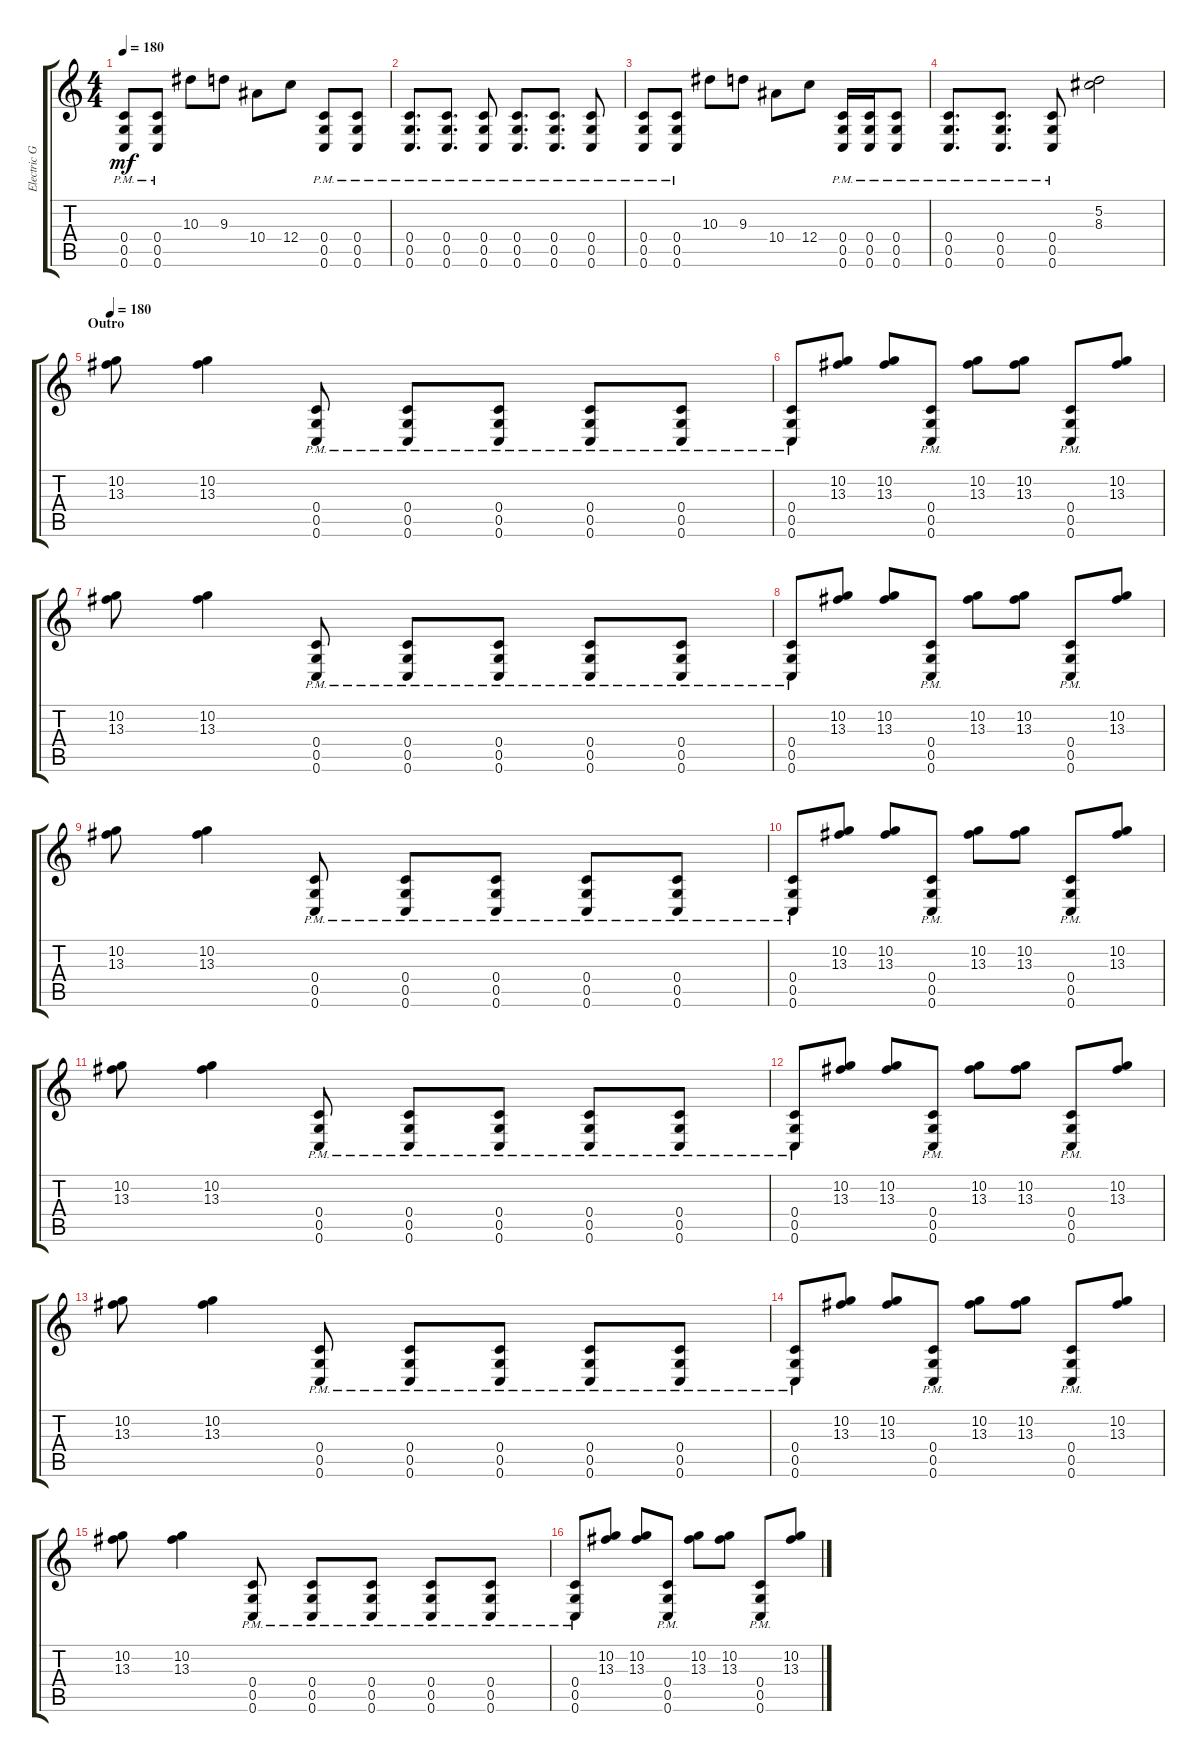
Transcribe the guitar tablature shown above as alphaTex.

\track ("Electric Guitar" "Electric G") {instrument distortionguitar}
\staff {score tabs}
\tuning (D4 A3 F3 C3 G2 C2) {hide}
\ts (4 4)
\tempo 180
\clef g2
\ks c
(0.4{pm} 0.5{pm} 0.6{pm}).8{dy mf} (0.4{pm} 0.5{pm} 0.6{pm}).8 10.3.8 9.3.8 10.4.8 12.4.8 (0.4{pm} 0.5{pm} 0.6{pm}).8 (0.4{pm} 0.5{pm} 0.6{pm}).8 |
(0.4{pm} 0.5{pm} 0.6{pm}).8{d} (0.4{pm} 0.5{pm} 0.6{pm}).8{d} (0.4{pm} 0.5{pm} 0.6{pm}).8 (0.4{pm} 0.5{pm} 0.6{pm}).8{d} (0.4{pm} 0.5{pm} 0.6{pm}).8{d} (0.4{pm} 0.5{pm} 0.6{pm}).8 |
(0.4{pm} 0.5{pm} 0.6{pm}).8 (0.4{pm} 0.5{pm} 0.6{pm}).8 10.3.8 9.3.8 10.4.8 12.4.8 (0.4{pm} 0.5{pm} 0.6{pm}).16 (0.4{pm} 0.5{pm} 0.6{pm}).16 (0.4{pm} 0.5{pm} 0.6{pm}).8 |
(0.4{pm} 0.5{pm} 0.6{pm}).8{d} (0.4{pm} 0.5{pm} 0.6{pm}).8{d} (0.4{pm} 0.5{pm} 0.6{pm}).8 (5.2 8.3).2 |
\section ("" "Outro")
\tempo 180
(10.2 13.3).8 (10.2 13.3).4 (0.4{pm} 0.5{pm} 0.6{pm}).8 (0.4{pm} 0.5{pm} 0.6{pm}).8 (0.4{pm} 0.5{pm} 0.6{pm}).8 (0.4{pm} 0.5{pm} 0.6{pm}).8 (0.4{pm} 0.5{pm} 0.6{pm}).8 |
(0.4{pm} 0.5{pm} 0.6{pm}).8 (10.2 13.3).8 (10.2 13.3).8 (0.4{pm} 0.5{pm} 0.6{pm}).8 (10.2 13.3).8 (10.2 13.3).8 (0.4{pm} 0.5{pm} 0.6{pm}).8 (10.2 13.3).8 |
(10.2 13.3).8 (10.2 13.3).4 (0.4{pm} 0.5{pm} 0.6{pm}).8 (0.4{pm} 0.5{pm} 0.6{pm}).8 (0.4{pm} 0.5{pm} 0.6{pm}).8 (0.4{pm} 0.5{pm} 0.6{pm}).8 (0.4{pm} 0.5{pm} 0.6{pm}).8 |
(0.4{pm} 0.5{pm} 0.6{pm}).8 (10.2 13.3).8 (10.2 13.3).8 (0.4{pm} 0.5{pm} 0.6{pm}).8 (10.2 13.3).8 (10.2 13.3).8 (0.4{pm} 0.5{pm} 0.6{pm}).8 (10.2 13.3).8 |
(10.2 13.3).8 (10.2 13.3).4 (0.4{pm} 0.5{pm} 0.6{pm}).8 (0.4{pm} 0.5{pm} 0.6{pm}).8 (0.4{pm} 0.5{pm} 0.6{pm}).8 (0.4{pm} 0.5{pm} 0.6{pm}).8 (0.4{pm} 0.5{pm} 0.6{pm}).8 |
(0.4{pm} 0.5{pm} 0.6{pm}).8 (10.2 13.3).8 (10.2 13.3).8 (0.4{pm} 0.5{pm} 0.6{pm}).8 (10.2 13.3).8 (10.2 13.3).8 (0.4{pm} 0.5{pm} 0.6{pm}).8 (10.2 13.3).8 |
(10.2 13.3).8 (10.2 13.3).4 (0.4{pm} 0.5{pm} 0.6{pm}).8 (0.4{pm} 0.5{pm} 0.6{pm}).8 (0.4{pm} 0.5{pm} 0.6{pm}).8 (0.4{pm} 0.5{pm} 0.6{pm}).8 (0.4{pm} 0.5{pm} 0.6{pm}).8 |
(0.4{pm} 0.5{pm} 0.6{pm}).8 (10.2 13.3).8 (10.2 13.3).8 (0.4{pm} 0.5{pm} 0.6{pm}).8 (10.2 13.3).8 (10.2 13.3).8 (0.4{pm} 0.5{pm} 0.6{pm}).8 (10.2 13.3).8 |
(10.2 13.3).8 (10.2 13.3).4 (0.4{pm} 0.5{pm} 0.6{pm}).8 (0.4{pm} 0.5{pm} 0.6{pm}).8 (0.4{pm} 0.5{pm} 0.6{pm}).8 (0.4{pm} 0.5{pm} 0.6{pm}).8 (0.4{pm} 0.5{pm} 0.6{pm}).8 |
(0.4{pm} 0.5{pm} 0.6{pm}).8 (10.2 13.3).8 (10.2 13.3).8 (0.4{pm} 0.5{pm} 0.6{pm}).8 (10.2 13.3).8 (10.2 13.3).8 (0.4{pm} 0.5{pm} 0.6{pm}).8 (10.2 13.3).8 |
(10.2 13.3).8 (10.2 13.3).4 (0.4{pm} 0.5{pm} 0.6{pm}).8 (0.4{pm} 0.5{pm} 0.6{pm}).8 (0.4{pm} 0.5{pm} 0.6{pm}).8 (0.4{pm} 0.5{pm} 0.6{pm}).8 (0.4{pm} 0.5{pm} 0.6{pm}).8 |
(0.4{pm} 0.5{pm} 0.6{pm}).8 (10.2 13.3).8 (10.2 13.3).8 (0.4{pm} 0.5{pm} 0.6{pm}).8 (10.2 13.3).8 (10.2 13.3).8 (0.4{pm} 0.5{pm} 0.6{pm}).8 (10.2 13.3).8
